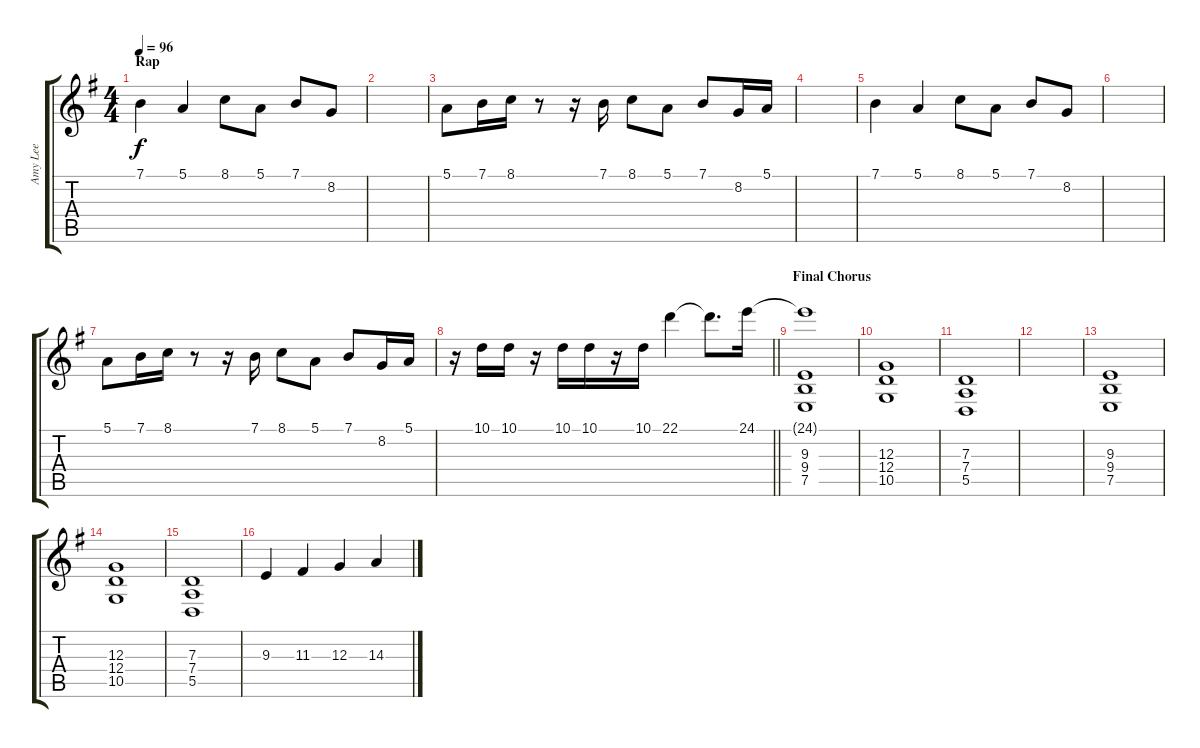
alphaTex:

\track ("Amy Lee" "Amy Lee") {instrument electricgrandpiano}
\staff {score tabs}
\tuning (E4 B3 G3 D3 A2 E2) {hide}
\ts (4 4)
\section ("" "Rap")
\tempo 96
\clef g2
\ks g
7.1.4{dy f} 5.1.4 8.1.8 5.1.8 7.1.8 8.2.8 |
|
5.1.8 7.1.16 8.1.16 r.8 r.16 7.1.16 8.1.8 5.1.8 7.1.8 8.2.16 5.1.16 |
|
7.1.4 5.1.4 8.1.8 5.1.8 7.1.8 8.2.8 |
|
5.1.8 7.1.16 8.1.16 r.8 r.16 7.1.16 8.1.8 5.1.8 7.1.8 8.2.16 5.1.16 |
\barLineRight lightlight
r.16 10.1.16 10.1.16 r.16 10.1.16 10.1.16 r.16 10.1.16 22.1.4 22.1{t}.8{d} 24.1.16 |
\section ("" "Final Chorus")
(24.1{t} 9.3 9.4 7.5).1 |
(12.3 12.4 10.5).1 |
(7.3 7.4 5.5).1 |
|
(9.3 9.4 7.5).1{volume 12 instrument stringensemble1} |
(12.3 12.4 10.5).1 |
(7.3 7.4 5.5).1 |
9.3.4 11.3.4 12.3.4 14.3.4
